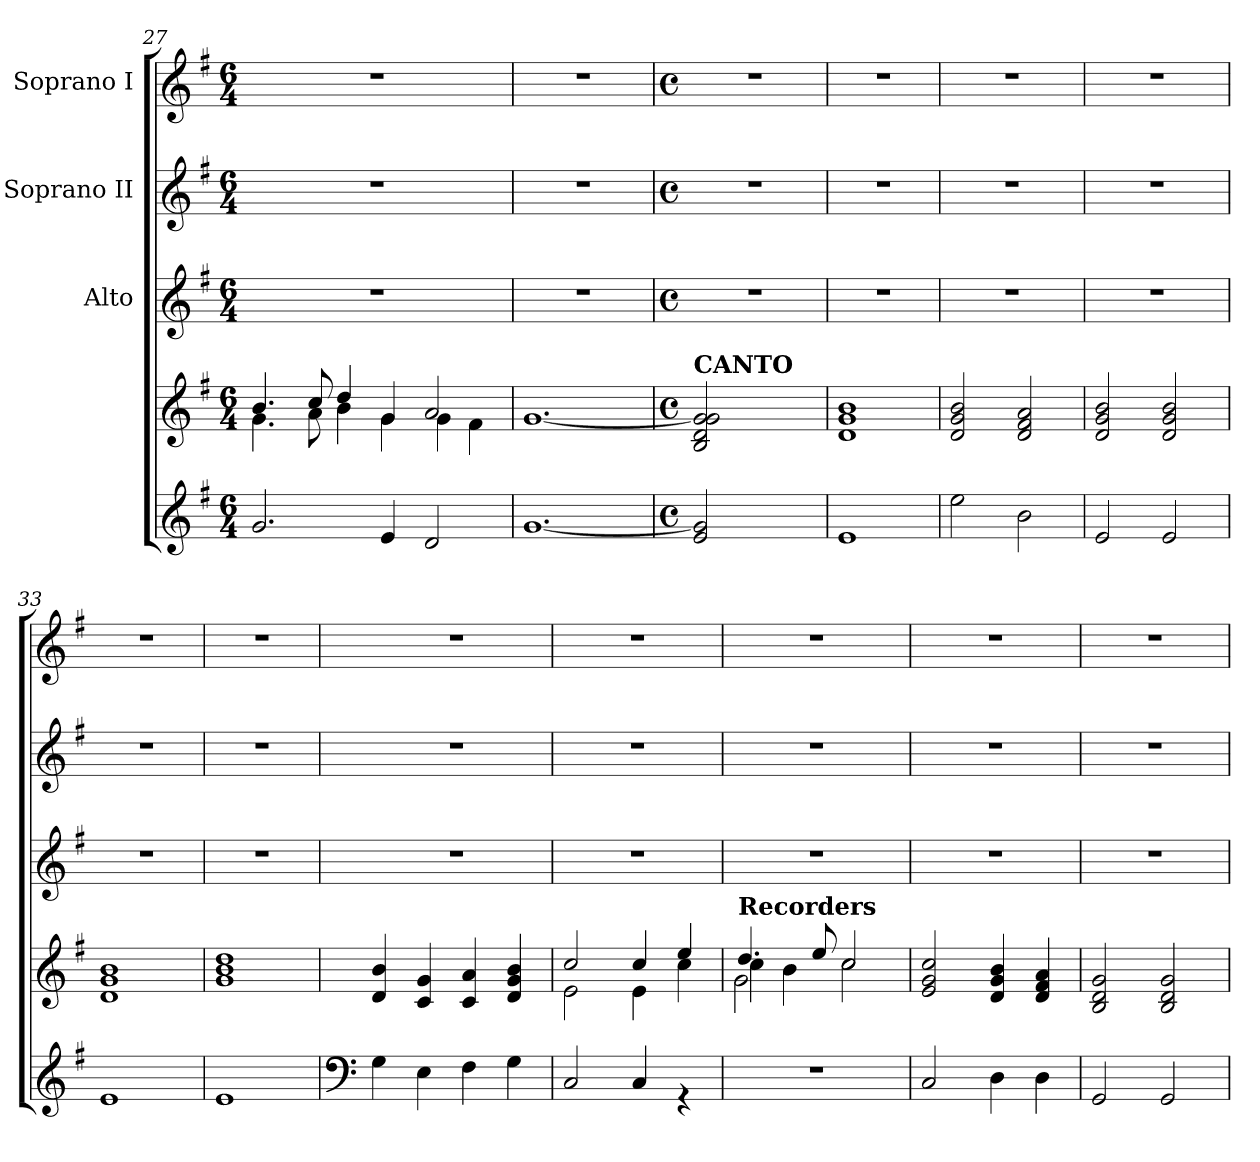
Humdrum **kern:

**kern	**kern	**kern	**kern	**kern
*part5	*part4	*part3	*part2	*part1
*staff5	*staff4	*staff3	*staff2	*staff1
*	*	*I"Alto	*I"Soprano II	*I"Soprano I
*clefG2	*clefG2	*clefG2	*clefG2	*clefG2
*k[f#]	*k[f#]	*k[f#]	*k[f#]	*k[f#]
*G:	*G:	*G:	*G:	*G:
*M6/4	*M6/4	*M6/4	*M6/4	*M6/4
=27	=27	=27	=27	=27
*	*^	*	*	*
2.g/	4.b/	4.g\	1.r	1.r	1.r
.	8cc/	8a\	.	.	.
.	4dd/	4b\	.	.	.
4e/	4g/	4g\	.	.	.
2d/	2a/	4g\	.	.	.
.	.	4f#\	.	.	.
*	*v	*v	*	*	*
=28	=28	=28	=28	=28
[<1.g	[<1.g	1.r	1.r	1.r
!!LO:PB:g=z
=29	=29	=29	=29	=29
*M4/4	*M4/4	*M4/4	*M4/4	*M4/4
*met(c)	*met(c)	*met(c)	*met(c)	*met(c)
!	!LO:TX:a:B:t=CANTO	!	!	!
2e/ 2g/]	2B/ 2d/ 2g/] 2g/	1r	1r	1r
2ryy	2ryy	.	.	.
=30	=30	=30	=30	=30
1e	1d 1g 1b	1r	1r	1r
=31	=31	=31	=31	=31
2ee\	2d/ 2g/ 2b/	1r	1r	1r
2b\	2d/ 2f#/ 2a/	.	.	.
=32	=32	=32	=32	=32
2e/	2d/ 2g/ 2b/	1r	1r	1r
2e/	2d/ 2g/ 2b/	.	.	.
=33	=33	=33	=33	=33
1e	1d 1g 1b	1r	1r	1r
=34	=34	=34	=34	=34
1e	1g 1b 1dd	1r	1r	1r
!!LO:PB:g=z
=35	=35	=35	=35	=35
*clefF4	*	*	*	*
4G\	4d/ 4b/	1r	1r	1r
4E\	4c/ 4g/	.	.	.
4F#\	4c/ 4a/	.	.	.
4G\	4d/ 4g/ 4b/	.	.	.
=36	=36	=36	=36	=36
*	*^	*	*	*
2C/	2cc/	2e\	1r	1r	1r
4C/	4cc/	4e\	.	.	.
4rGG	4ee/	4cc\	.	.	.
=37	=37	=37	=37	=37	=37
*	*	*^	*	*	*
!	!LO:TX:a:B:t=Recorders	!	!	!	!	!
1r	4.dd/	4cc\	2g\	1r	1r	1r
.	.	4b\	.	.	.	.
.	8ee/	.	.	.	.	.
.	2cc/	2cc\	2ryy	.	.	.
*	*v	*v	*v	*	*	*
=38	=38	=38	=38	=38
2C/	2e/ 2g/ 2cc/	1r	1r	1r
4D\	4d/ 4g/ 4b/	.	.	.
4D\	4d/ 4f#/ 4a/	.	.	.
=39	=39	=39	=39	=39
2GG/	2B/ 2d/ 2g/	1r	1r	1r
2GG/	2B/ 2d/ 2g/	.	.	.
=	=	=	=	=
*-	*-	*-	*-	*-
